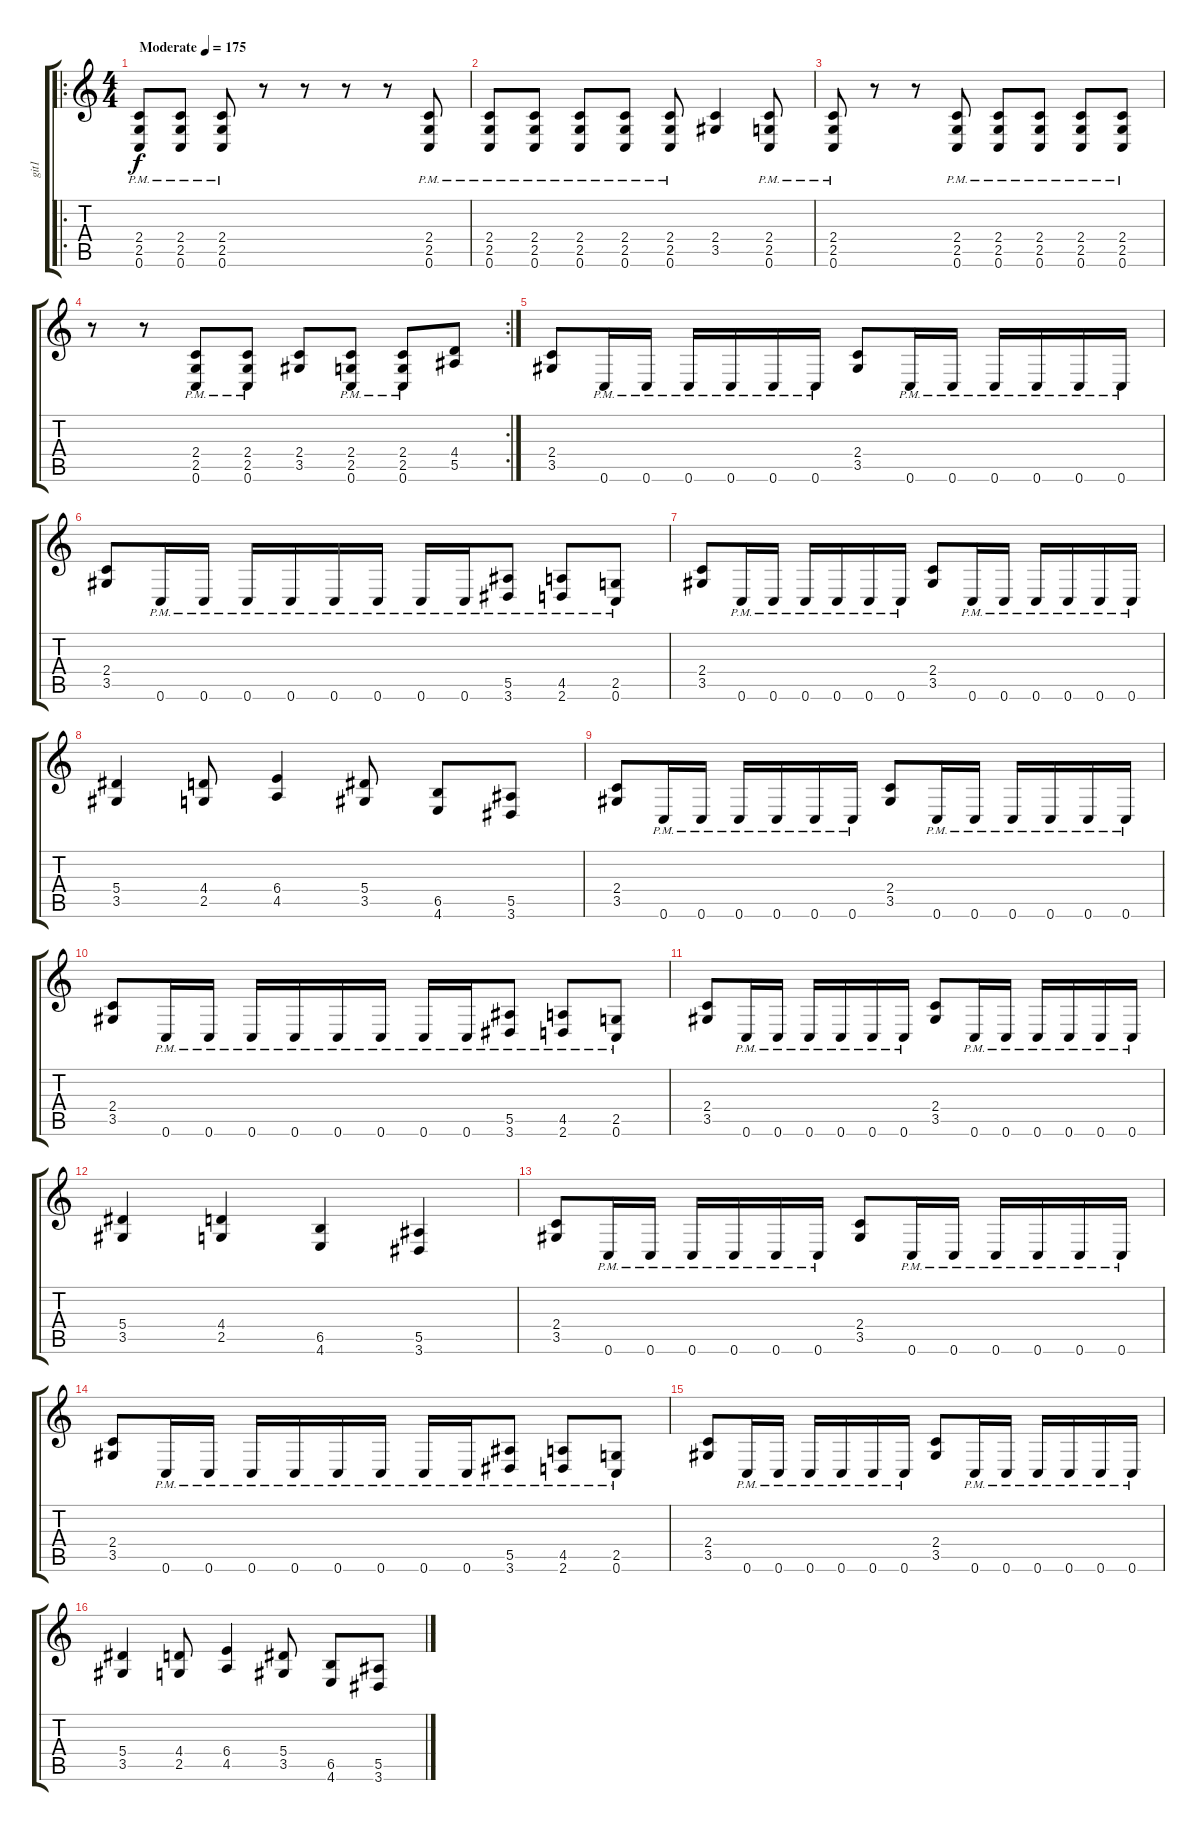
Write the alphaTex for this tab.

\track ("git1" "git1") {instrument distortionguitar}
\staff {score tabs}
\tuning (C4 G3 Eb3 Bb2 F2 C2) {hide}
\ro
\ts (4 4)
\tempo (175 "Moderate")
\clef g2
\ks c
(2.4{pm} 2.5{pm} 0.6{pm}).8{dy f instrument distortionguitar} (2.4{pm} 2.5{pm} 0.6{pm}).8 (2.4{pm} 2.5{pm} 0.6{pm}).8 r.8 r.8 r.8 r.8 (2.4{pm} 2.5{pm} 0.6{pm}).8 |
(2.4{pm} 2.5{pm} 0.6{pm}).8 (2.4{pm} 2.5{pm} 0.6{pm}).8 (2.4{pm} 2.5{pm} 0.6{pm}).8 (2.4{pm} 2.5{pm} 0.6{pm}).8 (2.4{pm} 2.5{pm} 0.6{pm}).8 (2.4 3.5).4 (2.4{pm} 2.5{pm} 0.6{pm}).8 |
(2.4{pm} 2.5{pm} 0.6{pm}).8 r.8 r.8 (2.4{pm} 2.5{pm} 0.6{pm}).8 (2.4{pm} 2.5{pm} 0.6{pm}).8 (2.4{pm} 2.5{pm} 0.6{pm}).8 (2.4{pm} 2.5{pm} 0.6{pm}).8 (2.4{pm} 2.5{pm} 0.6{pm}).8 |
\rc 2
r.8 r.8 (2.4{pm} 2.5{pm} 0.6{pm}).8 (2.4{pm} 2.5{pm} 0.6{pm}).8 (2.4 3.5).8 (2.4{pm} 2.5{pm} 0.6{pm}).8 (2.4{pm} 2.5{pm} 0.6{pm}).8 (4.4 5.5).8 |
(2.4 3.5).8 0.6{pm}.16 0.6{pm}.16 0.6{pm}.16 0.6{pm}.16 0.6{pm}.16 0.6{pm}.16 (2.4 3.5).8 0.6{pm}.16 0.6{pm}.16 0.6{pm}.16 0.6{pm}.16 0.6{pm}.16 0.6{pm}.16 |
(2.4 3.5).8 0.6{pm}.16 0.6{pm}.16 0.6{pm}.16 0.6{pm}.16 0.6{pm}.16 0.6{pm}.16 0.6{pm}.16 0.6{pm}.16 (5.5{pm} 3.6{pm}).8 (4.5{pm} 2.6{pm}).8 (2.5{pm} 0.6{pm}).8 |
(2.4 3.5).8 0.6{pm}.16 0.6{pm}.16 0.6{pm}.16 0.6{pm}.16 0.6{pm}.16 0.6{pm}.16 (2.4 3.5).8 0.6{pm}.16 0.6{pm}.16 0.6{pm}.16 0.6{pm}.16 0.6{pm}.16 0.6{pm}.16 |
(5.4 3.5).4 (4.4 2.5).8 (6.4 4.5).4 (5.4 3.5).8 (6.5 4.6).8 (5.5 3.6).8 |
(2.4 3.5).8 0.6{pm}.16 0.6{pm}.16 0.6{pm}.16 0.6{pm}.16 0.6{pm}.16 0.6{pm}.16 (2.4 3.5).8 0.6{pm}.16 0.6{pm}.16 0.6{pm}.16 0.6{pm}.16 0.6{pm}.16 0.6{pm}.16 |
(2.4 3.5).8 0.6{pm}.16 0.6{pm}.16 0.6{pm}.16 0.6{pm}.16 0.6{pm}.16 0.6{pm}.16 0.6{pm}.16 0.6{pm}.16 (5.5{pm} 3.6{pm}).8 (4.5{pm} 2.6{pm}).8 (2.5{pm} 0.6{pm}).8 |
(2.4 3.5).8 0.6{pm}.16 0.6{pm}.16 0.6{pm}.16 0.6{pm}.16 0.6{pm}.16 0.6{pm}.16 (2.4 3.5).8 0.6{pm}.16 0.6{pm}.16 0.6{pm}.16 0.6{pm}.16 0.6{pm}.16 0.6{pm}.16 |
(5.4 3.5).4 (4.4 2.5).4 (6.5 4.6).4 (5.5 3.6).4 |
(2.4 3.5).8 0.6{pm}.16 0.6{pm}.16 0.6{pm}.16 0.6{pm}.16 0.6{pm}.16 0.6{pm}.16 (2.4 3.5).8 0.6{pm}.16 0.6{pm}.16 0.6{pm}.16 0.6{pm}.16 0.6{pm}.16 0.6{pm}.16 |
(2.4 3.5).8 0.6{pm}.16 0.6{pm}.16 0.6{pm}.16 0.6{pm}.16 0.6{pm}.16 0.6{pm}.16 0.6{pm}.16 0.6{pm}.16 (5.5{pm} 3.6{pm}).8 (4.5{pm} 2.6{pm}).8 (2.5{pm} 0.6{pm}).8 |
(2.4 3.5).8 0.6{pm}.16 0.6{pm}.16 0.6{pm}.16 0.6{pm}.16 0.6{pm}.16 0.6{pm}.16 (2.4 3.5).8 0.6{pm}.16 0.6{pm}.16 0.6{pm}.16 0.6{pm}.16 0.6{pm}.16 0.6{pm}.16 |
(5.4 3.5).4 (4.4 2.5).8 (6.4 4.5).4 (5.4 3.5).8 (6.5 4.6).8 (5.5 3.6).8
